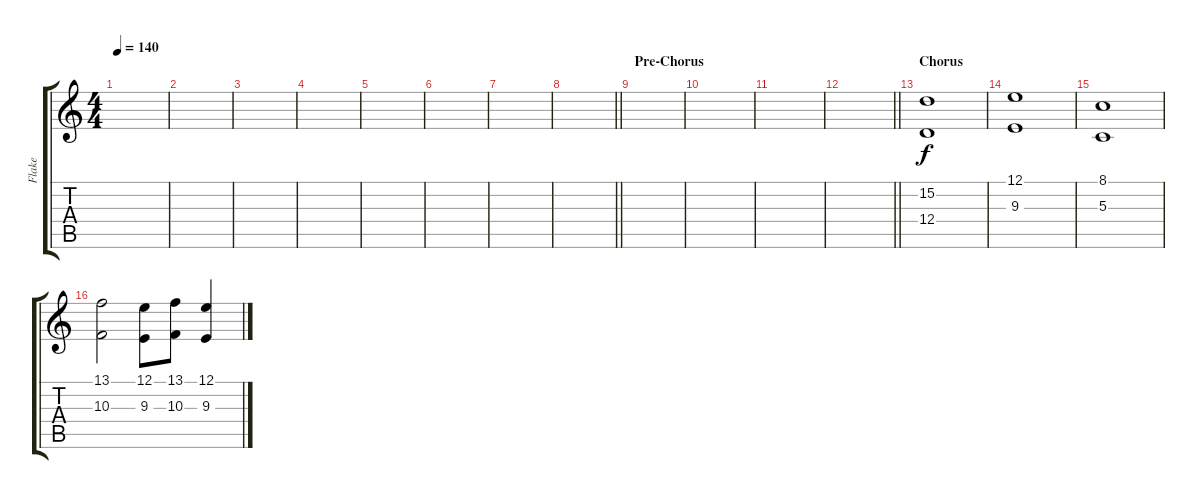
\track ("Flake" "Flake") {instrument pad4choir}
\staff {score tabs}
\tuning (E4 B3 G3 D3 A2 E2) {hide}
\ts (4 4)
\tempo 140
\clef g2
\ks c
|
|
|
|
|
|
|
\barLineRight lightlight
|
\section ("" "Pre-Chorus")
|
|
|
\barLineRight lightlight
|
\section ("" "Chorus")
(15.2 12.4).1 |
(12.1 9.3).1 |
(8.1 5.3).1 |
(13.1 10.3).2 (12.1 9.3).8 (13.1 10.3).8 (12.1 9.3).4
